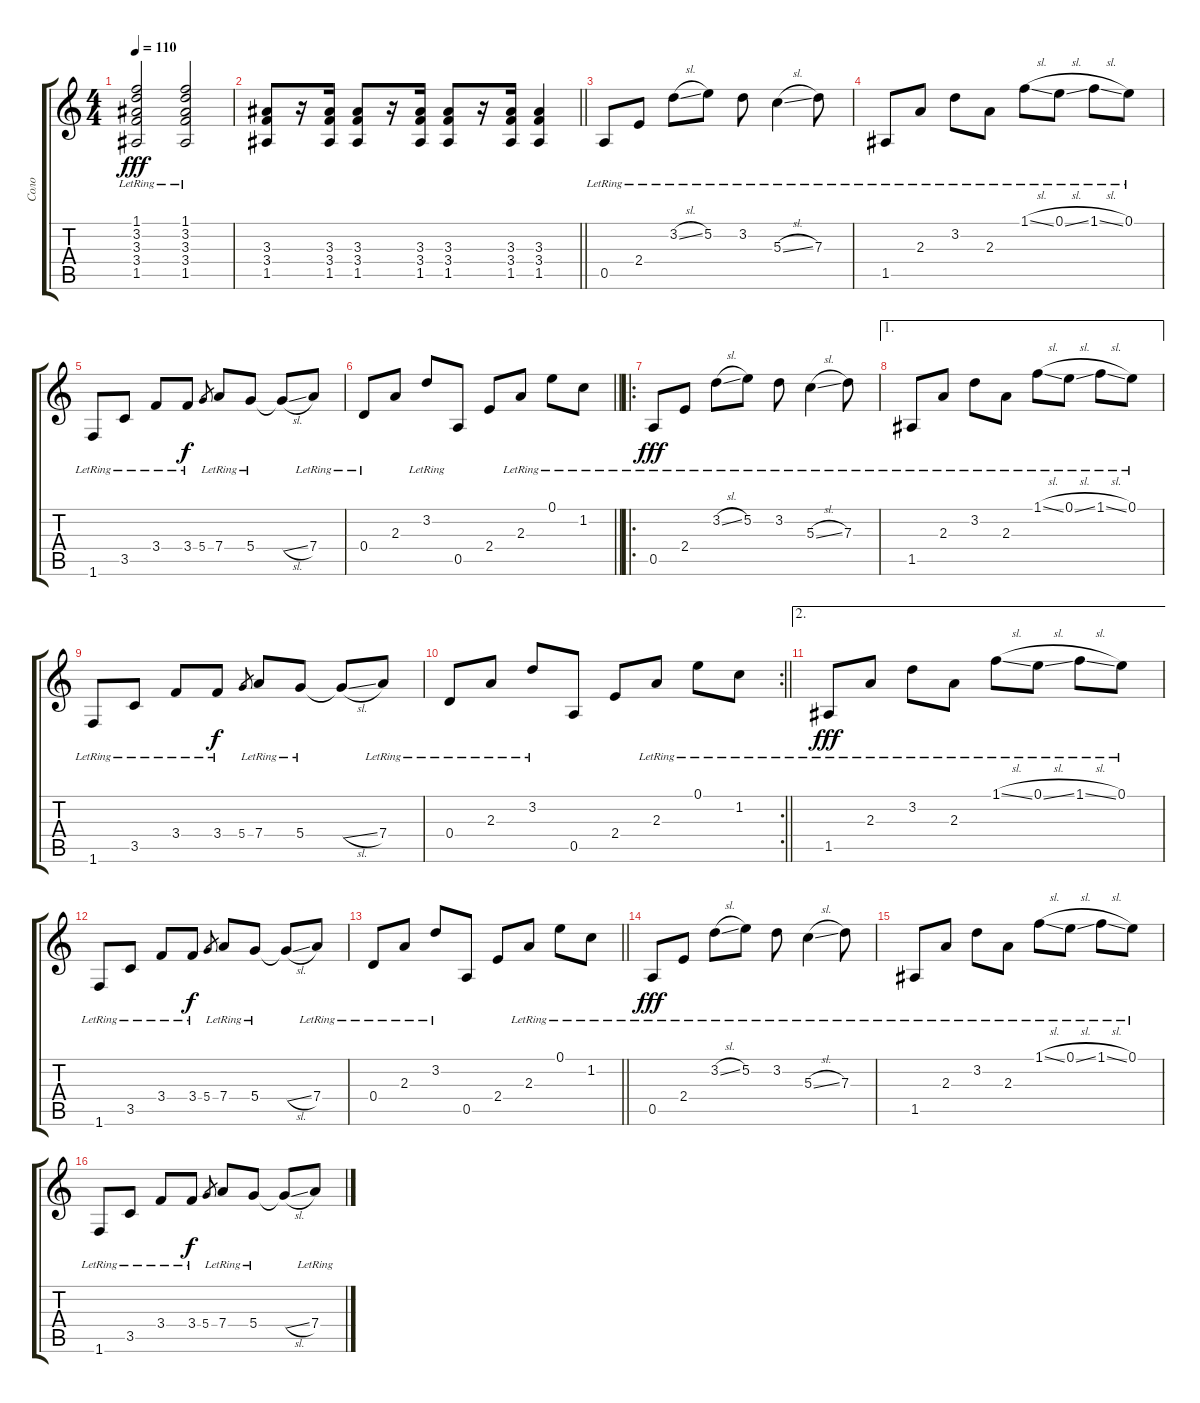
\track ("Соло" "Соло") {instrument electricguitarjazz}
\staff {score tabs}
\tuning (E4 B3 G3 D3 A2 E2) {hide}
\ts (4 4)
\tempo 110
\clef g2
\ks c
(1.1 3.2 3.3 3.4 1.5{lr}).2{dy fff} (1.1 3.2 3.3 3.4 1.5{lr}).2 |
\barLineRight lightlight
(3.3 3.4 1.5).8{volume 3 instrument overdrivenguitar} r.16 (3.3 3.4 1.5).16 (3.3 3.4 1.5).8 r.16 (3.3 3.4 1.5).16 (3.3 3.4 1.5).8 r.16 (3.3 3.4 1.5).16 (3.3 3.4 1.5).4 |
0.5{lr}.8{volume 16 instrument electricguitarjazz} 2.4{lr}.8 3.2{sl lr}.8 5.2{lr}.8 3.2{lr}.8 5.3{sl lr}.4 7.3{lr}.8 |
1.5{lr}.8 2.3{lr}.8 3.2{lr}.8 2.3{lr}.8 1.1{sl lr}.8 0.1{sl lr}.8 1.1{sl lr}.8 0.1{lr}.8 |
1.6{lr}.8 3.5{lr}.8 3.4{lr}.8 3.4{lr}.8{dy f} 5.4.8{gr} 7.4{lr}.8 5.4{lr}.8 5.4{sl t}.8 7.4{lr}.8 |
\barLineRight lightlight
0.4{lr}.8 2.3.8 3.2{lr}.8 0.5.8 2.4.8 2.3{lr}.8 0.1{lr}.8 1.2{lr}.8 |
\ro
0.5{lr}.8{dy fff volume 16 instrument electricguitarjazz} 2.4{lr}.8 3.2{sl lr}.8 5.2{lr}.8 3.2{lr}.8 5.3{sl lr}.4 7.3{lr}.8 |
\ae 1
1.5{lr}.8 2.3{lr}.8 3.2{lr}.8 2.3{lr}.8 1.1{sl lr}.8 0.1{sl lr}.8 1.1{sl lr}.8 0.1{lr}.8 |
1.6{lr}.8 3.5{lr}.8 3.4{lr}.8 3.4{lr}.8{dy f} 5.4.8{gr} 7.4{lr}.8 5.4{lr}.8 5.4{sl t}.8 7.4{lr}.8 |
\rc 2
\barLineRight lightlight
0.4{lr}.8 2.3{lr}.8 3.2{lr}.8 0.5.8 2.4.8 2.3{lr}.8 0.1{lr}.8 1.2{lr}.8 |
\ae 2
1.5{lr}.8{dy fff} 2.3{lr}.8 3.2{lr}.8 2.3{lr}.8 1.1{sl lr}.8 0.1{sl lr}.8 1.1{sl lr}.8 0.1{lr}.8 |
1.6{lr}.8 3.5{lr}.8 3.4{lr}.8 3.4{lr}.8{dy f} 5.4.8{gr} 7.4{lr}.8 5.4{lr}.8 5.4{sl t}.8 7.4{lr}.8 |
\barLineRight lightlight
0.4{lr}.8 2.3{lr}.8 3.2{lr}.8 0.5.8 2.4.8 2.3{lr}.8 0.1{lr}.8 1.2{lr}.8 |
0.5{lr}.8{dy fff volume 16 instrument electricguitarjazz} 2.4{lr}.8 3.2{sl lr}.8 5.2{lr}.8 3.2{lr}.8 5.3{sl lr}.4 7.3{lr}.8 |
1.5{lr}.8 2.3{lr}.8 3.2{lr}.8 2.3{lr}.8 1.1{sl lr}.8 0.1{sl lr}.8 1.1{sl lr}.8 0.1{lr}.8 |
1.6{lr}.8 3.5{lr}.8 3.4{lr}.8 3.4{lr}.8{dy f} 5.4.8{gr} 7.4{lr}.8 5.4{lr}.8 5.4{sl t}.8 7.4{lr}.8
